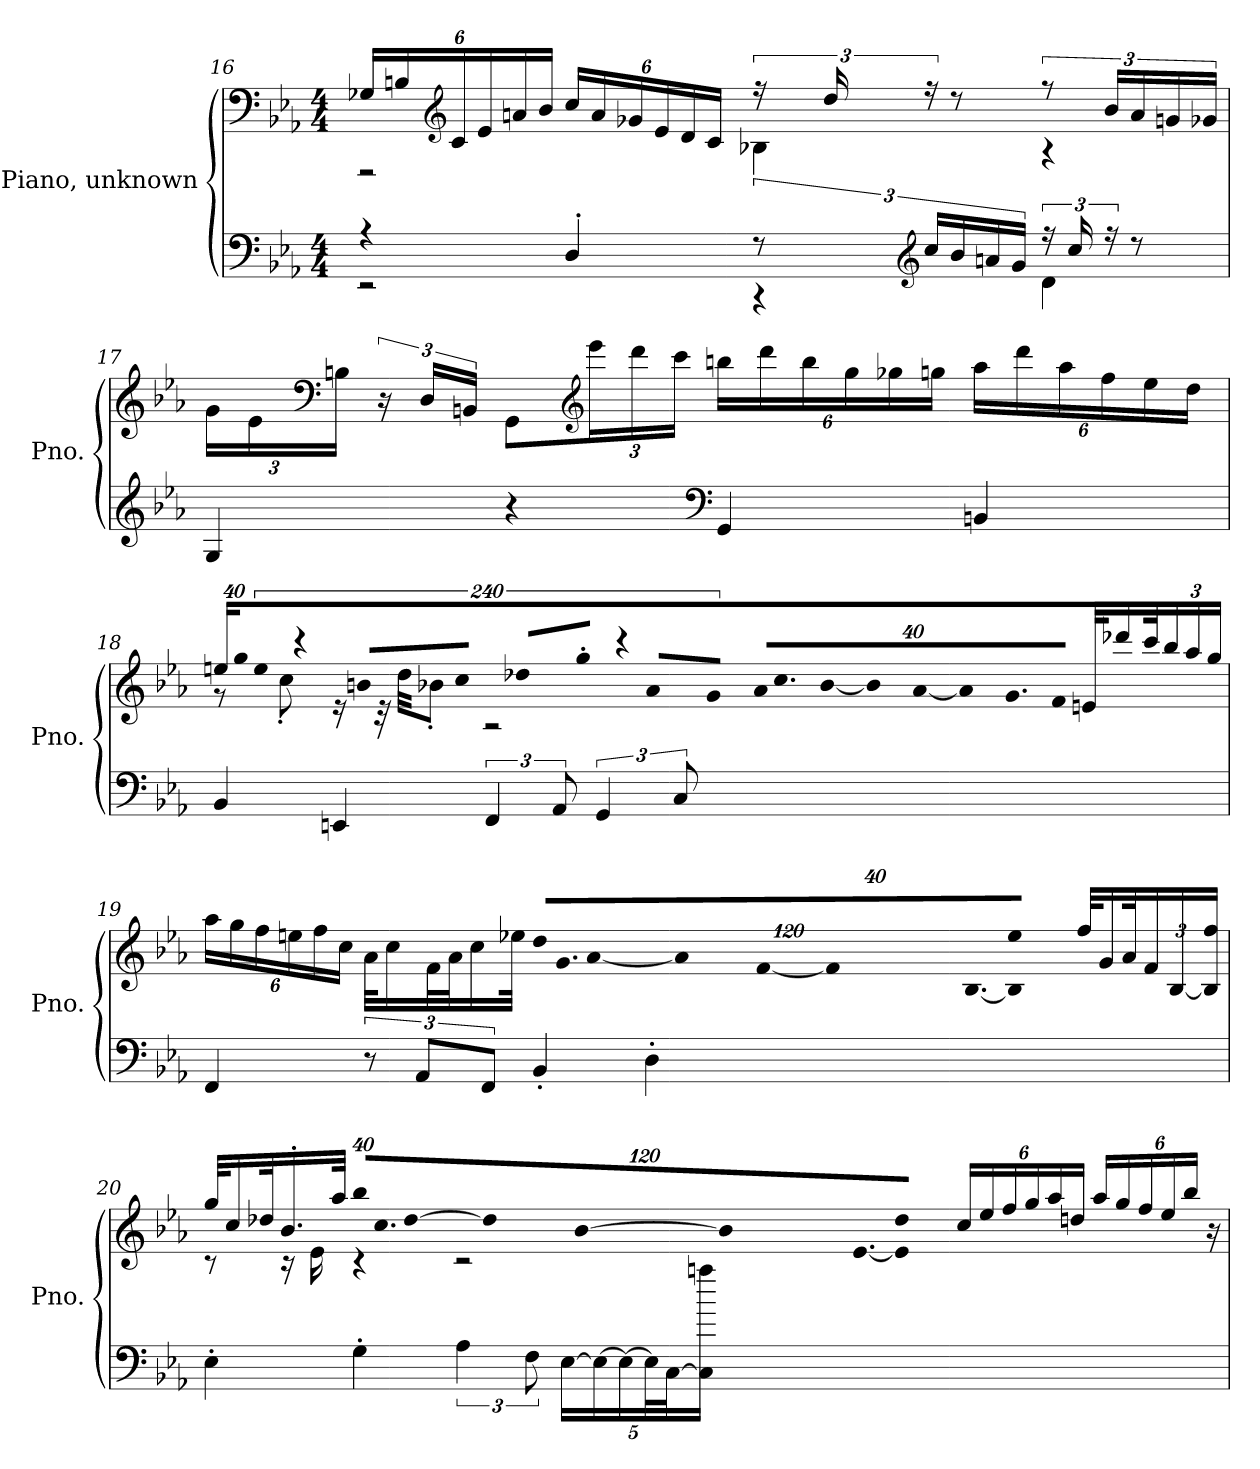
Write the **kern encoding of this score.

**kern	**kern
*part1	*part1
*staff2	*staff1
*I"Piano, unknown	*
*I'Pno.	*
!!LO:LB:g=z
*clefF4	*clefF4
*k[b-e-a-]	*k[b-e-a-]
*M4/4	*M4/4
=16	=16
*^	*
*	*	*Xbrackettup
*	*	*^
4r	2r	24G-X/LL	2r
.	.	24Bn/	.
*	*	*clefG2	*
.	.	24c/	.
.	.	24e-/	.
.	.	24an/	.
.	.	24b-/JJ	.
4D'/	.	24cc/LL	.
.	.	24a/	.
.	.	24g-X/	.
.	.	24e-/	.
.	.	24d/	.
.	.	24c/JJ	.
*	*	*brackettup	*
12r	4r	24r	4B-X\
.	.	24dd/	.
*clefG2	*	*	*
24cc/LL	.	24r	.
*Xbrackettup	*	*	*
24b-/	.	8r	.
24an/	.	.	.
24g/JJ	.	.	.
*brackettup	*	*	*
24r	4d\	12r	4r
24cc/	.	.	.
24r	.	24b-/LL	.
*	*	*Xbrackettup	*
8r	.	24a/	.
.	.	24gn/	.
.	.	24g-X/JJ	.
*v	*v	*	*
*	*v	*v
!!LO:LB:g=z
=17	=17
4G/	24g\LL
.	24e-\
*	*clefF4
.	24Bn\JJ
*	*brackettup
.	24r
.	24D/LL
.	24BBn/JJ
4r	8GG\L
*	*clefG2
*	*Xbrackettup
.	24eee-\L
.	24ddd\
.	24ccc\JJ
*clefF4	*
4GG/	24bbn\LL
.	24ddd\
.	24bb\
.	24gg\
.	24gg-X\
.	24ggn\JJ
4BBn/	24aa-\LL
.	24ddd\
.	24aa-\
.	24ff\
.	24ee-\
.	24dd\JJ
!!LO:LB:g=z
=18	=18
*	*brackettup
!	!LO:N:vis=32
*	*^
4BB-/	640%23een/LLL	8r
!	!LO:N:vis=32	!
.	640%23gg/J	.
!	!LO:N:vis=16	!
.	1920%137ee/JJ	.
.	.	8cc'\
!	!LO:N:vis=32	!
.	640%23r	.
!	!LO:N:vis=32	!
.	640%23bn/LLL	.
!	!LO:N:vis=32	!
.	640%23cc/JJJ	.
4EEn/	.	16r
!	!LO:N:vis=32	!
.	640%23dd-X/KLL	.
!	!LO:N:vis=16	!
.	1920%137gg'/JJ	.
.	.	32r
.	.	32dd-\KKL
!	!LO:N:vis=16	!
.	1920%137r	.
.	.	8b-X'\J
!	!LO:N:vis=32	!
.	640%23a-/LLL	.
!	!LO:N:vis=32	!
.	640%23g/JJJ	.
6FF/	.	2r
*	*Xbrackettup	*
!	!LO:N:vis=32	!
.	640%23a-/LLL	.
!	!LO:N:vis=32.	!
.	1920%103cc/	.
!	!LO:N:vis=64	!
.	[960%17b-/L	.
!	!LO:N:vis=64	!
.	960%17b-/]	.
!	!LO:N:vis=64	!
.	[960%17a-/	.
!	!LO:N:vis=64	!
.	960%17a-/J]	.
!	!LO:N:vis=32.	!
.	1920%103g/	.
12AA-/	.	.
!	!LO:N:vis=32	!
.	640%23f/JJJ	.
6GG/	.	.
.	32en/KLL	.
.	16ddd-X/	.
.	32ccc/K	.
.	24bb-/	.
12C/	.	.
.	24aa-/	.
.	24gg/JJ	.
640ryy	.	640ryy
*	*v	*v
!!LO:LB:g=z
=19	=19
4FF/	24aa-\LL
.	24gg\
.	24ff\
.	24een\
.	24ff\
.	24cc\JJ
12r	32a-\KLL
.	16cc\
12AA-/L	.
.	32f\L
.	32a-\J
.	16cc\
12FF/J	.
.	32ee-X\JJk
!	!LO:N:vis=32
4BB-'/	640%23dd/LLL
!	!LO:N:vis=32.
.	1920%103g/
!	!LO:N:vis=64
.	[960%17a-/L
!	!LO:N:vis=64
.	960%17a-/]
!	!LO:N:vis=64
.	[960%17f/
!	!LO:N:vis=64
.	960%17f/J]
.	1920ryy
!	!LO:N:vis=32.
.	[1920%103B-/
!	!LO:N:vis=32
.	640%23B-/] 640%23ee-/JJJ
4D'\	.
.	32ff/KLL
.	16g/
.	32a-/K
.	24f/
.	[24B-/
.	24B-/] 24ff/JJ
1920ryy	.
!!LO:PB:g=z
=20	=20
*	*^
4E-'\	32gg/KLL	8r
.	16cc/	.
.	32dd-X/K	.
.	16.b-'/	16r
.	.	16e-\
.	32aa-/JJk	.
!	!LO:N:vis=32	!
4G'\	640%23bb-/LLL	4r
!	!LO:N:vis=32.	!
.	1920%103cc/	.
!	!LO:N:vis=64	!
.	[960%17dd-/L	.
!	!LO:N:vis=64	!
.	960%17dd-/]	.
!	!LO:N:vis=64	!
.	[960%17b-/	.
!	!LO:N:vis=64	!
.	960%17b-/J]	.
.	1920ryy	.
!	!LO:N:vis=32.	!
.	[1920%103e-/	.
!	!LO:N:vis=32	!
.	640%23e-/] 640%23dd-/JJJ	.
6A-\	.	2r
.	24cc/LL	.
.	24ee-/	.
.	24ff/	.
.	24gg/	.
12F\	.	.
.	24aa-/	.
.	24ddn/JJ	.
*Xbrackettup	*	*
[20E-\LL	.	.
.	24aa-/LL	.
.	24gg/	.
20E-\_	.	.
.	24ff/	.
20E-\_	.	.
*	*brackettup	*
.	24ee-/	.
40E-\L]	.	.
.	24bb-/JJ	.
[40C\J	.	.
20C\] 20aan\JJ	.	.
.	24r	.
1920ryy	.	1920ryy
*	*v	*v
=	=
*-	*-
